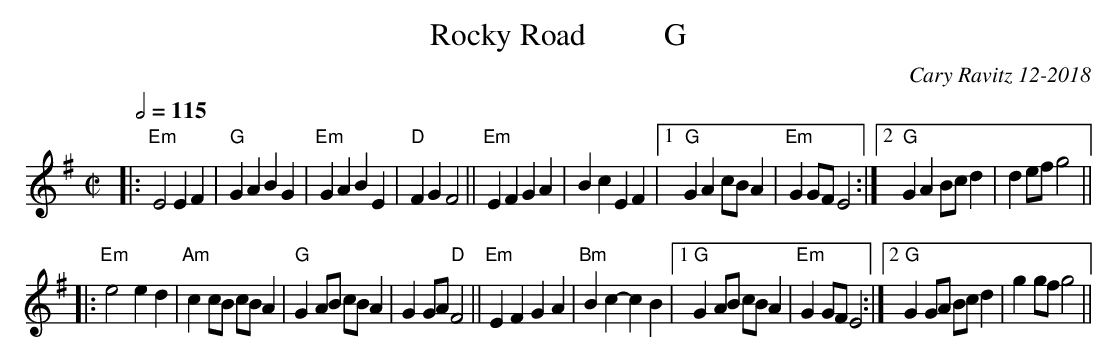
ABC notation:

X:1
T: Rocky Road          G
C: Cary Ravitz 12-2018
L: 1/8
M: C|
Q: 1/2=115
K: Em
|: "Em"E4 E2 F2 | "G"G2 A2 B2 G2 | "Em"G2 A2 B2 E2 | "D"F2 G2 F4 || "Em"E2 F2 G2 A2| B2 c2E2 F2 | [1 "G"G2 A2 cB A2 | "Em"G2 GF E4 :| [2 "G"G2 A2 Bc d2 | d2 ef g4 ||
|: "Em"e4 e2 d2| "Am"c2 cB cB A2 | "G"G2 AB cB A2 |  G2 GA "D"F4 ||"Em"E2 F2 G2 A2| "Bm"B2 c2-c2 B2 | [1 "G"G2 AB cB A2 | "Em"G2 GF E4 :| [2 "G"G2GA Bc d2 | g2 gf g4 ||
